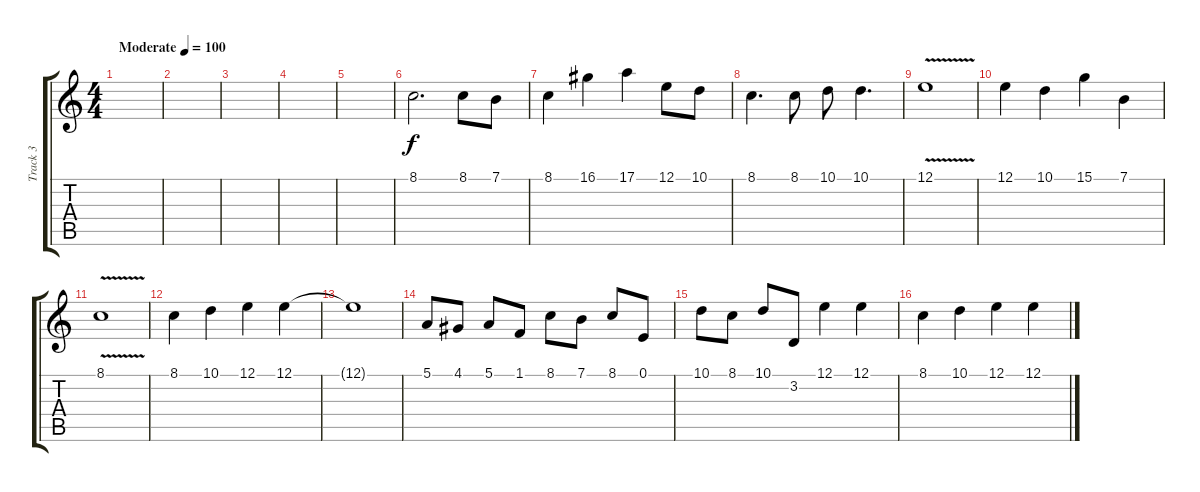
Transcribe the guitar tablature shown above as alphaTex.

\track ("Track 3" "Track 3") {instrument violin}
\staff {score tabs}
\tuning (E4 B3 G3 D3 A2 E2) {hide}
\ts (4 4)
\tempo (100 "Moderate")
\clef g2
\ks c
|
|
|
|
|
8.1.2{d} 8.1.8 7.1.8 |
8.1.4 16.1.4 17.1.4 12.1.8 10.1.8 |
8.1.4{d} 8.1.8 10.1.8 10.1.4{d} |
12.1{v}.1 |
12.1.4 10.1.4 15.1.4 7.1.4 |
8.1{v}.1 |
8.1.4 10.1.4 12.1.4 12.1.4 |
12.1{t}.1 |
5.1.8 4.1.8 5.1.8 1.1.8 8.1.8 7.1.8 8.1.8 0.1.8 |
10.1.8 8.1.8 10.1.8 3.2.8 12.1.4 12.1.4 |
8.1.4 10.1.4 12.1.4 12.1.4
